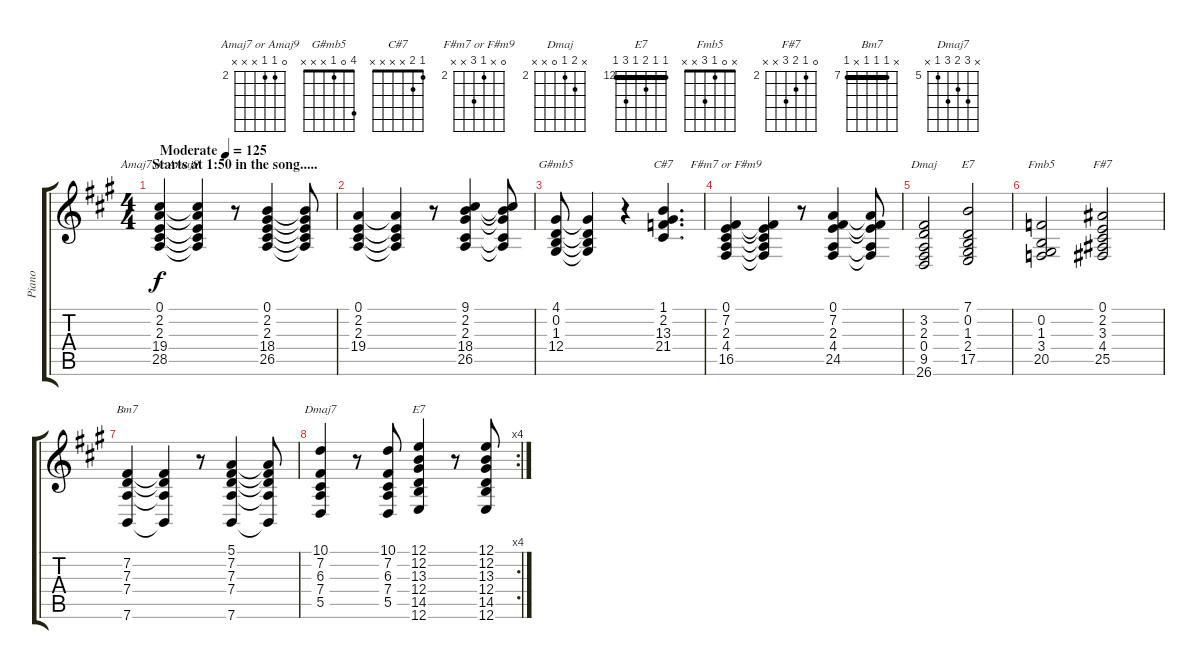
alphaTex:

\track ("Piano" "Piano") {instrument acousticgrandpiano}
\staff {score tabs}
\tuning (E4 B3 G3 D3 A2 E2) {hide}
\chord ("Amaj7 or Amaj9" 0 2 2 x x x) {firstfret 2}
\chord ("G#mb5" 4 0 1 x x x)
\chord ("C#7" 1 2 x x x x)
\chord ("F#m7 or F#m9" 0 x 2 4 x x) {firstfret 2}
\chord ("Dmaj" x 3 2 0 x x) {firstfret 2}
\chord ("E7" x 0 1 2 x x)
\chord ("Fmb5" x 0 1 3 x x)
\chord ("F#7" 0 2 3 4 x x) {firstfret 2}
\chord ("Bm7" x 7 7 7 x 7) {firstfret 7 barre 7}
\chord ("Dmaj7" x 7 6 7 5 x) {firstfret 5}
\chord ("E7" 12 12 13 12 14 12) {firstfret 12 barre 12}
\ts (4 4)
\section ("" "Starts at 1:50 in the song.....")
\tempo (125 "Moderate")
\clef g2
\ks f#minor
(0.1 2.2 2.3 19.4 28.5).4{ch "Amaj7 or Amaj9" dy f instrument acousticgrandpiano} (0.1{t} 2.2{t} 2.3{t} 19.4{t} 28.5{t}).4 r.8 (0.1 2.2 2.3 18.4 26.5).4 (0.1{t} 2.2{t} 2.3{t} 18.4{t} 26.5{t}).8 |
(0.1 2.2 2.3 19.4).4 (0.1{t} 2.2{t} 2.3{t} 19.4{t}).4 r.8 (9.1 2.2 2.3 18.4 26.5).4 (9.1{t} 2.2{t} 2.3{t} 18.4{t} 26.5{t}).8 |
(4.1 0.2 1.3 12.4).8{ch "G#mb5"} (4.1{t} 0.2{t} 1.3{t} 12.4{t}).4 r.4 (1.1 2.2 13.3 21.4).4{d ch "C#7"} |
(0.1 7.2 2.3 4.4 16.5).4{ch "F#m7 or F#m9"} (0.1{t} 7.2{t} 2.3{t} 4.4{t} 16.5{t}).4 r.8 (0.1 7.2 2.3 4.4 24.5).4 (0.1{t} 7.2{t} 2.3{t} 4.4{t} 24.5{t}).8 |
(3.2 2.3 0.4 9.5 26.6).2{ch "Dmaj"} (7.1 0.2 1.3 2.4 17.5).2{ch "E7"} |
(0.2 1.3 3.4 20.5).2{ch "Fmb5"} (0.1 2.2 3.3 4.4 25.5).2{ch "F#7"} |
(7.2 7.3 7.4 7.6).4{ch "Bm7"} (7.2{t} 7.3{t} 7.4{t} 7.6{t}).4 r.8 (5.1 7.2 7.3 7.4 7.6).4 (5.1{t} 7.2{t} 7.3{t} 7.4{t} 7.6{t}).8 |
\rc 4
(10.1 7.2 6.3 7.4 5.5).4{ch "Dmaj7"} r.8 (10.1 7.2 6.3 7.4 5.5).8 (12.1 12.2 13.3 12.4 14.5 12.6).4{ch "E7"} r.8 (12.1 12.2 13.3 12.4 14.5 12.6).8
